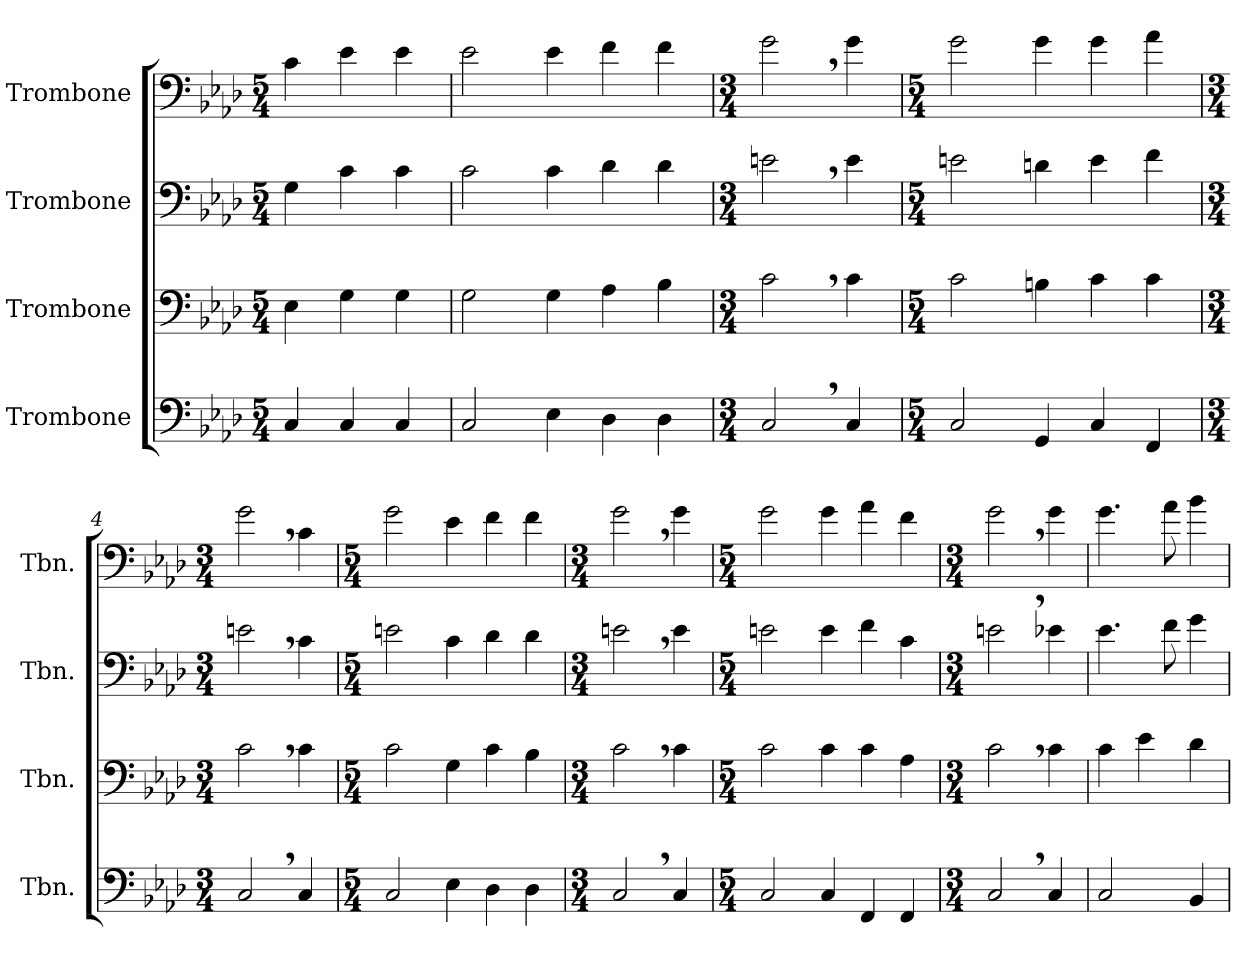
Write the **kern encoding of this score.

**kern	**kern	**kern	**kern
*part4	*part3	*part2	*part1
*staff4	*staff3	*staff2	*staff1
*I"Trombone	*I"Trombone	*I"Trombone	*I"Trombone
*I'Tbn.	*I'Tbn.	*I'Tbn.	*I'Tbn.
*clefF4	*clefF4	*clefF4	*clefF4
*k[b-e-a-d-]	*k[b-e-a-d-]	*k[b-e-a-d-]	*k[b-e-a-d-]
*M5/4	*M5/4	*M5/4	*M5/4
*MM60	*MM60	*MM60	*MM60
=	=	=	=
4C/	4E-\	4G\	4c\
4C/	4G\	4c\	4e-\
4C/	4G\	4c\	4e-\
=1	=1	=1	=1
2C/	2G\	2c\	2e-\
4E-\	4G\	4c\	4e-\
4D-\	4A-\	4d-\	4f\
4D-\	4B-\	4d-\	4f\
=2	=2	=2	=2
*M3/4	*M3/4	*M3/4	*M3/4
2C,/	2c,\	2en,\	2g,\
4C/	4c\	4e\	4g\
=3	=3	=3	=3
*M5/4	*M5/4	*M5/4	*M5/4
2C/	2c\	2en\	2g\
4GG/	4Bn\	4dn\	4g\
4C/	4c\	4e\	4g\
4FF/	4c\	4f\	4a-\
=4	=4	=4	=4
*M3/4	*M3/4	*M3/4	*M3/4
2C,/	2c,\	2en,\	2g,\
4C/	4c\	4c\	4c\
=5	=5	=5	=5
*M5/4	*M5/4	*M5/4	*M5/4
2C/	2c\	2en\	2g\
4E-\	4G\	4c\	4e-\
4D-\	4c\	4d-\	4f\
4D-\	4B-\	4d-\	4f\
!!LO:LB:g=z
=6	=6	=6	=6
*M3/4	*M3/4	*M3/4	*M3/4
2C,/	2c,\	2en,\	2g,\
4C/	4c\	4e\	4g\
=7	=7	=7	=7
*M5/4	*M5/4	*M5/4	*M5/4
2C/	2c\	2en\	2g\
4C/	4c\	4e\	4g\
4FF/	4c\	4f\	4a-\
4FF/	4A-\	4c\	4f\
=8	=8	=8	=8
*M3/4	*M3/4	*M3/4	*M3/4
2C,/	2c,\	2en,\	2g,\
4C/	4c\	4e-X\	4g\
=9	=9	=9	=9
2C/	4c\	4.e-\	4.g\
.	4e-\	.	.
.	.	8f\	8a-\
4BB-/	4d-\	4g\	4b-\
=	=	=	=
*-	*-	*-	*-
